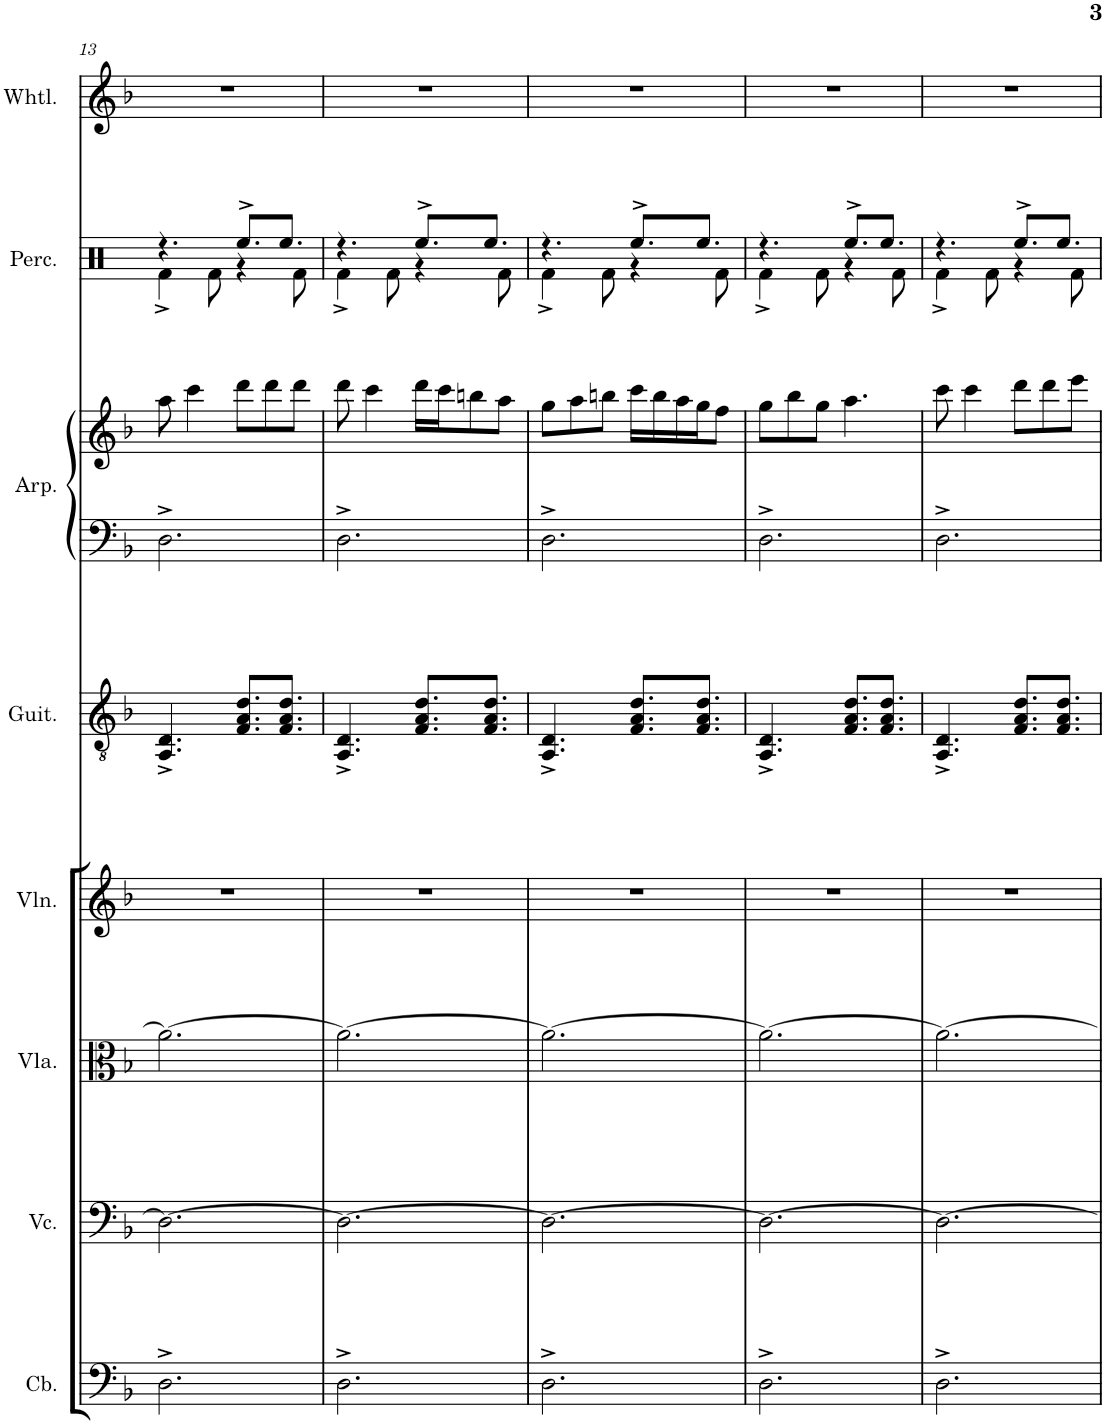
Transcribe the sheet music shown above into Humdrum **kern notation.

**kern	**kern	**kern	**kern	**kern	**kern	**kern	**kern	**kern
*part8	*part7	*part6	*part5	*part4	*part3	*part3	*part2	*part1
*staff9	*staff8	*staff7	*staff6	*staff5	*staff4	*staff3	*staff2	*staff1
*I"Contrabajo	*I"Violonchelo	*I"Viola	*I"Violín	*I"Guitarra	*I"Arpa	*	*I"Percusión	*I"Whistle
*I'Cb.	*I'Vc.	*I'Vla.	*I'Vln.	*I'Guit.	*I'Arp.	*	*I'Perc.	*I'Whtl.
!!LO:PB:g=z
*clefF4	*clefF4	*clefC3	*clefG2	*clefGv2	*clefF4	*clefG2	*clefX	*clefG2
*Trd7c12	*	*	*	*	*	*	*	*
*k[b-]	*k[b-]	*k[b-]	*k[b-]	*k[b-]	*k[b-]	*k[b-]	*k[]	*k[b-]
*M6/8	*M6/8	*M6/8	*M6/8	*M6/8	*M6/8	*M6/8	*M6/8	*M6/8
=13	=13	=13	=13	=13	=13	=13	=13	=13
*	*	*	*	*	*	*	*^	*
2.D^\	2.D\_	2.a\_	2.r	4.AA/^ 4.D/^	2.D^\	8aa\	4.r	4Rf^\	2.r
.	.	.	.	.	.	4ccc\	.	.	.
.	.	.	.	.	.	.	.	8Rf\	.
.	.	.	.	8.F/ 8.A/ 8.d/L	.	8ddd\L	8.Ree^/L	4r	.
.	.	.	.	.	.	8ddd\	.	.	.
.	.	.	.	8.F/ 8.A/ 8.d/J	.	.	8.Ree/J	.	.
.	.	.	.	.	.	8ddd\J	.	8Rf\	.
=14	=14	=14	=14	=14	=14	=14	=14	=14	=14
2.D^\	2.D\_	2.a\_	2.r	4.AA/^ 4.D/^	2.D^\	8ddd\	4.r	4Rf^\	2.r
.	.	.	.	.	.	4ccc\	.	.	.
.	.	.	.	.	.	.	.	8Rf\	.
.	.	.	.	8.F/ 8.A/ 8.d/L	.	16ddd\LL	8.Ree^/L	4r	.
.	.	.	.	.	.	16ccc\J	.	.	.
.	.	.	.	.	.	8bbn\	.	.	.
.	.	.	.	8.F/ 8.A/ 8.d/J	.	.	8.Ree/J	.	.
.	.	.	.	.	.	8aa\J	.	8Rf\	.
=15	=15	=15	=15	=15	=15	=15	=15	=15	=15
2.D^\	2.D\_	2.a\_	2.r	4.AA/^ 4.D/^	2.D^\	8gg\L	4.r	4Rf^\	2.r
.	.	.	.	.	.	8aa\	.	.	.
.	.	.	.	.	.	8bbn\J	.	8Rf\	.
.	.	.	.	8.F/ 8.A/ 8.d/L	.	16ccc\LL	8.Ree^/L	4r	.
.	.	.	.	.	.	16bb\	.	.	.
.	.	.	.	.	.	16aa\	.	.	.
.	.	.	.	8.F/ 8.A/ 8.d/J	.	16gg\J	8.Ree/J	.	.
.	.	.	.	.	.	8ff\J	.	8Rf\	.
=16	=16	=16	=16	=16	=16	=16	=16	=16	=16
2.D^\	2.D\_	2.a\_	2.r	4.AA/^ 4.D/^	2.D^\	8gg\L	4.r	4Rf^\	2.r
.	.	.	.	.	.	8bb-\	.	.	.
.	.	.	.	.	.	8gg\J	.	8Rf\	.
.	.	.	.	8.F/ 8.A/ 8.d/L	.	4.aa\	8.Ree^/L	4r	.
.	.	.	.	8.F/ 8.A/ 8.d/J	.	.	8.Ree/J	.	.
.	.	.	.	.	.	.	.	8Rf\	.
=17	=17	=17	=17	=17	=17	=17	=17	=17	=17
2.D^\	2.D\_	2.a\_	2.r	4.AA/^ 4.D/^	2.D^\	8ccc\	4.r	4Rf^\	2.r
.	.	.	.	.	.	4ccc\	.	.	.
.	.	.	.	.	.	.	.	8Rf\	.
.	.	.	.	8.F/ 8.A/ 8.d/L	.	8ddd\L	8.Ree^/L	4r	.
.	.	.	.	.	.	8ddd\	.	.	.
.	.	.	.	8.F/ 8.A/ 8.d/J	.	.	8.Ree/J	.	.
.	.	.	.	.	.	8eee\J	.	8Rf\	.
*	*	*	*	*	*	*	*v	*v	*
=	=	=	=	=	=	=	=	=
*-	*-	*-	*-	*-	*-	*-	*-	*-
